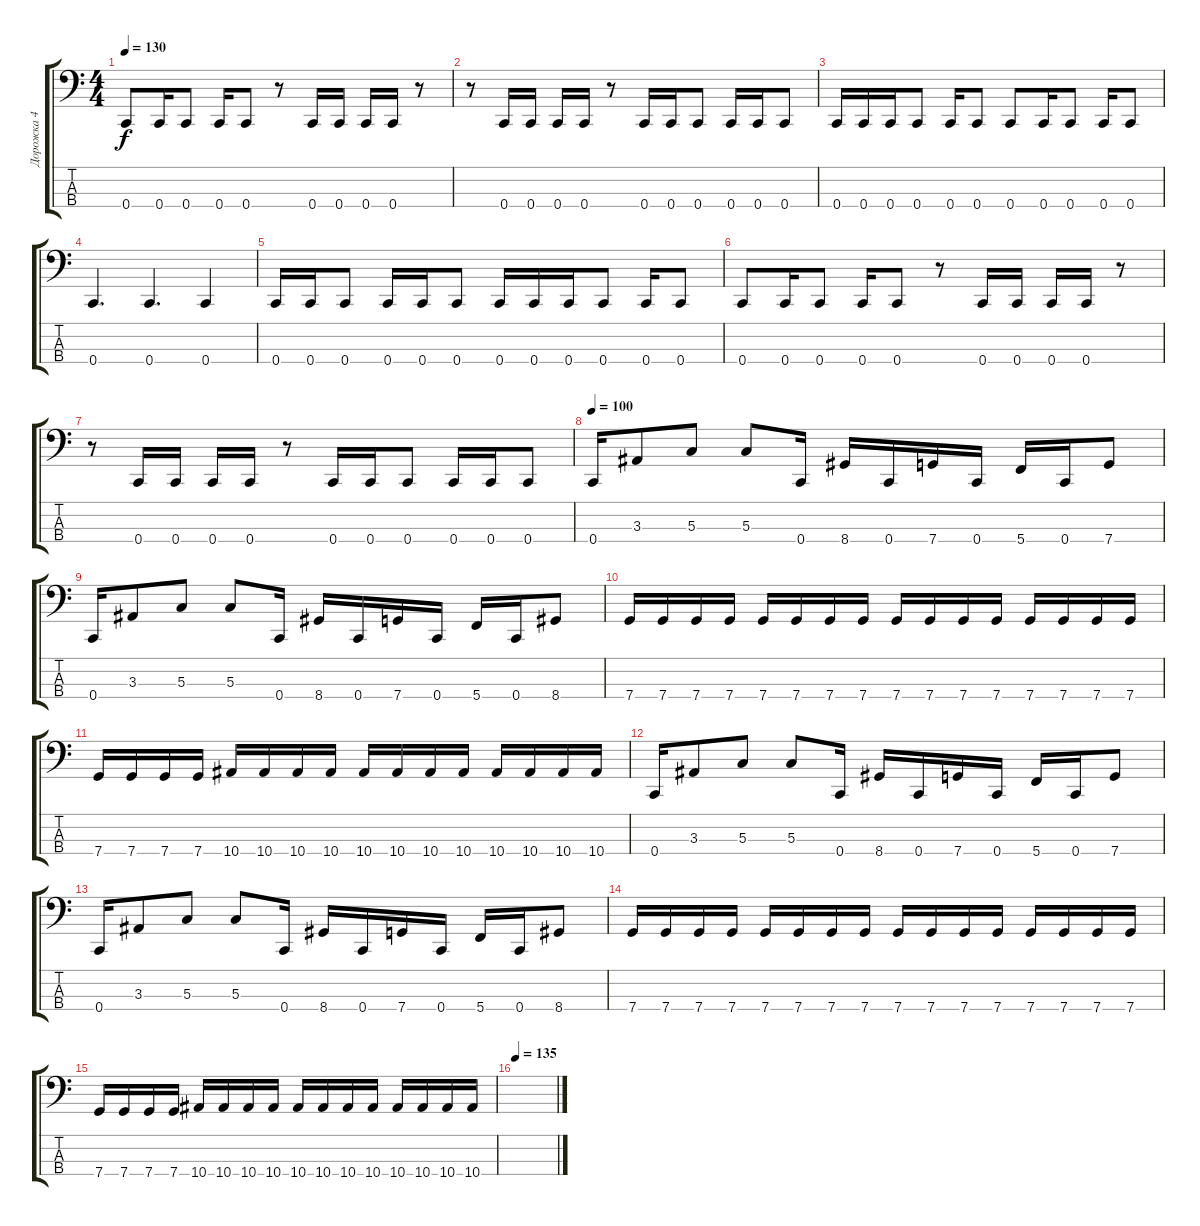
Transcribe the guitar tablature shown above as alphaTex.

\track ("Дорожка 4" "Дорожка 4") {instrument electricbassfinger}
\staff {score tabs}
\tuning (F2 C2 G1 C1) {hide}
\ts (4 4)
\tempo 130
\clef f4
\ks c
0.4.8{dy f} 0.4.16 0.4.8 0.4.16 0.4.8 r.8 0.4.16 0.4.16 0.4.16 0.4.16 r.8 |
r.8 0.4.16 0.4.16 0.4.16 0.4.16 r.8 0.4.16 0.4.16 0.4.8 0.4.16 0.4.16 0.4.8 |
0.4.16 0.4.16 0.4.16 0.4.8 0.4.16 0.4.8 0.4.8 0.4.16 0.4.8 0.4.16 0.4.8 |
0.4.4{d} 0.4.4{d} 0.4.4 |
0.4.16 0.4.16 0.4.8 0.4.16 0.4.16 0.4.8 0.4.16 0.4.16 0.4.16 0.4.8 0.4.16 0.4.8 |
0.4.8 0.4.16 0.4.8 0.4.16 0.4.8 r.8 0.4.16 0.4.16 0.4.16 0.4.16 r.8 |
r.8 0.4.16 0.4.16 0.4.16 0.4.16 r.8 0.4.16 0.4.16 0.4.8 0.4.16 0.4.16 0.4.8 |
\tempo 100
0.4.16 3.3.8 5.3.8 5.3.8 0.4.16 8.4.16 0.4.16 7.4.16 0.4.16 5.4.16 0.4.16 7.4.8 |
0.4.16 3.3.8 5.3.8 5.3.8 0.4.16 8.4.16 0.4.16 7.4.16 0.4.16 5.4.16 0.4.16 8.4.8 |
7.4.16 7.4.16 7.4.16 7.4.16 7.4.16 7.4.16 7.4.16 7.4.16 7.4.16 7.4.16 7.4.16 7.4.16 7.4.16 7.4.16 7.4.16 7.4.16 |
7.4.16 7.4.16 7.4.16 7.4.16 10.4.16 10.4.16 10.4.16 10.4.16 10.4.16 10.4.16 10.4.16 10.4.16 10.4.16 10.4.16 10.4.16 10.4.16 |
0.4.16 3.3.8 5.3.8 5.3.8 0.4.16 8.4.16 0.4.16 7.4.16 0.4.16 5.4.16 0.4.16 7.4.8 |
0.4.16 3.3.8 5.3.8 5.3.8 0.4.16 8.4.16 0.4.16 7.4.16 0.4.16 5.4.16 0.4.16 8.4.8 |
7.4.16 7.4.16 7.4.16 7.4.16 7.4.16 7.4.16 7.4.16 7.4.16 7.4.16 7.4.16 7.4.16 7.4.16 7.4.16 7.4.16 7.4.16 7.4.16 |
7.4.16 7.4.16 7.4.16 7.4.16 10.4.16 10.4.16 10.4.16 10.4.16 10.4.16 10.4.16 10.4.16 10.4.16 10.4.16 10.4.16 10.4.16 10.4.16 |
\tempo 135
